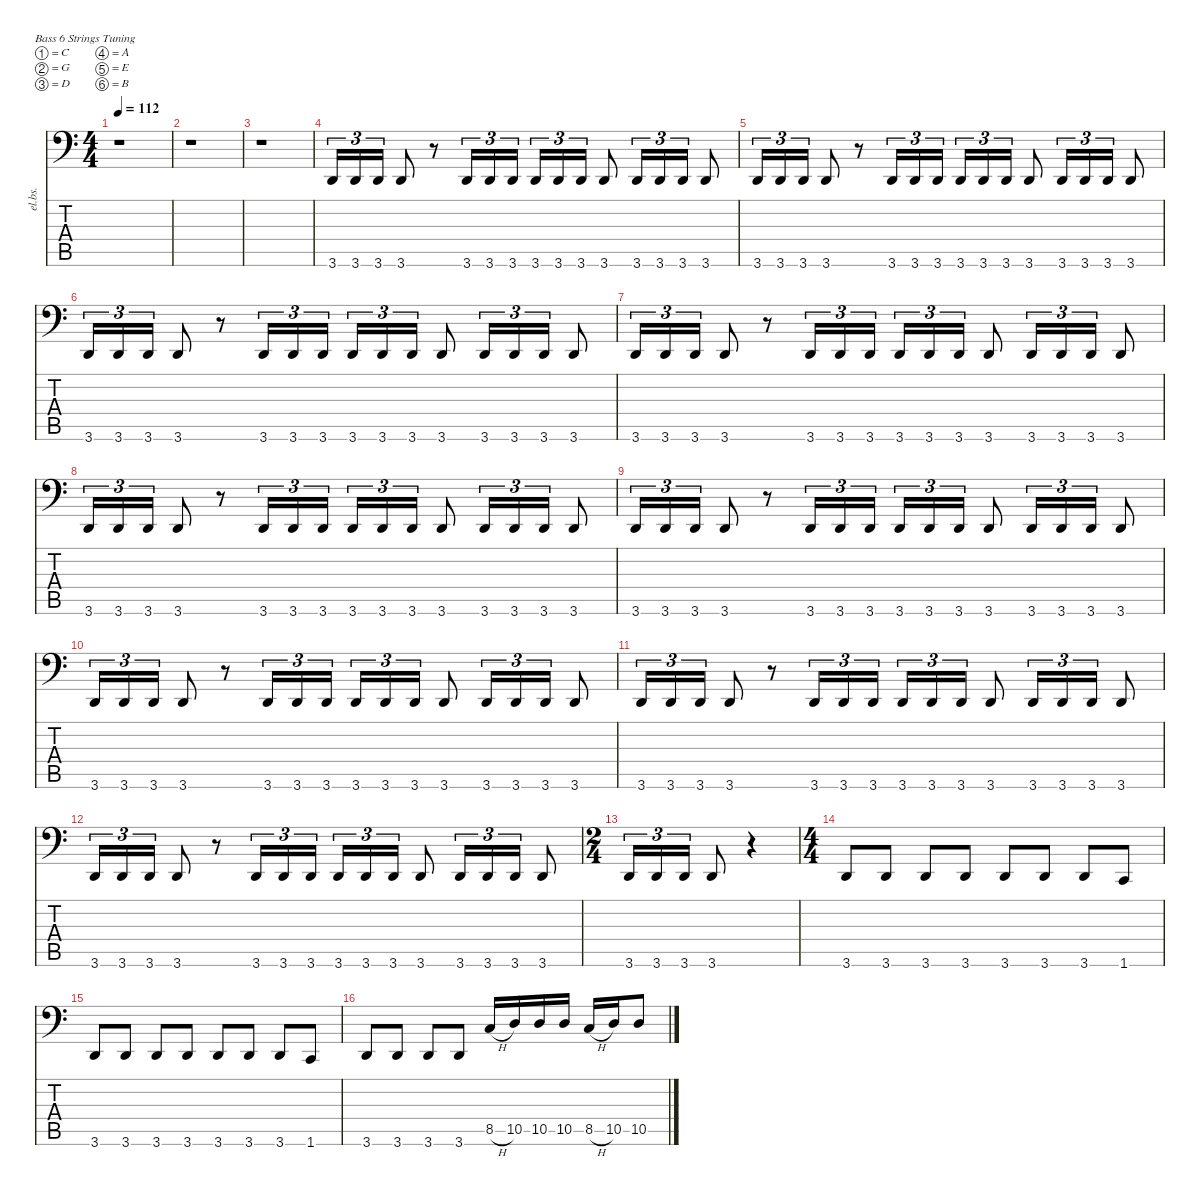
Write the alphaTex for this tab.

\defaultSystemsLayout 4
\hideDynamics
\bracketExtendMode nobrackets
\otherSystemsTrackNameOrientation horizontal
\track ("John Myung" "el.bs.") {instrument electricbassfinger}
\staff {score tabs}
\tuning (C3 G2 D2 A1 E1 B0)
\ts (4 4)
\beaming (8 2 2 2 2)
\tempo 112
\clef f4
\ks c
r.1{dy f instrument electricbassfinger beam Down} |
r.1{beam Down} |
r.1{beam Down} |
3.6.16{tu (3 2) beam Up} 3.6.16{tu (3 2) beam Up} 3.6.16{tu (3 2) beam Up} 3.6.8{beam Up} r.8{beam Up} 3.6.16{tu (3 2) beam Up} 3.6.16{tu (3 2) beam Up} 3.6.16{tu (3 2) beam Up} 3.6.16{tu (3 2) beam Up} 3.6.16{tu (3 2) beam Up} 3.6.16{tu (3 2) beam Up} 3.6.8{beam Up} 3.6.16{tu (3 2) beam Up} 3.6.16{tu (3 2) beam Up} 3.6.16{tu (3 2) beam Up} 3.6.8{beam Up} |
3.6.16{tu (3 2) beam Up} 3.6.16{tu (3 2) beam Up} 3.6.16{tu (3 2) beam Up} 3.6.8{beam Up} r.8{beam Up} 3.6.16{tu (3 2) beam Up} 3.6.16{tu (3 2) beam Up} 3.6.16{tu (3 2) beam Up} 3.6.16{tu (3 2) beam Up} 3.6.16{tu (3 2) beam Up} 3.6.16{tu (3 2) beam Up} 3.6.8{beam Up} 3.6.16{tu (3 2) beam Up} 3.6.16{tu (3 2) beam Up} 3.6.16{tu (3 2) beam Up} 3.6.8{beam Up} |
3.6.16{tu (3 2) beam Up} 3.6.16{tu (3 2) beam Up} 3.6.16{tu (3 2) beam Up} 3.6.8{beam Up} r.8{beam Up} 3.6.16{tu (3 2) beam Up} 3.6.16{tu (3 2) beam Up} 3.6.16{tu (3 2) beam Up} 3.6.16{tu (3 2) beam Up} 3.6.16{tu (3 2) beam Up} 3.6.16{tu (3 2) beam Up} 3.6.8{beam Up} 3.6.16{tu (3 2) beam Up} 3.6.16{tu (3 2) beam Up} 3.6.16{tu (3 2) beam Up} 3.6.8{beam Up} |
3.6.16{tu (3 2) beam Up} 3.6.16{tu (3 2) beam Up} 3.6.16{tu (3 2) beam Up} 3.6.8{beam Up} r.8{beam Up} 3.6.16{tu (3 2) beam Up} 3.6.16{tu (3 2) beam Up} 3.6.16{tu (3 2) beam Up} 3.6.16{tu (3 2) beam Up} 3.6.16{tu (3 2) beam Up} 3.6.16{tu (3 2) beam Up} 3.6.8{beam Up} 3.6.16{tu (3 2) beam Up} 3.6.16{tu (3 2) beam Up} 3.6.16{tu (3 2) beam Up} 3.6.8{beam Up} |
3.6.16{tu (3 2) beam Up} 3.6.16{tu (3 2) beam Up} 3.6.16{tu (3 2) beam Up} 3.6.8{beam Up} r.8{beam Up} 3.6.16{tu (3 2) beam Up} 3.6.16{tu (3 2) beam Up} 3.6.16{tu (3 2) beam Up} 3.6.16{tu (3 2) beam Up} 3.6.16{tu (3 2) beam Up} 3.6.16{tu (3 2) beam Up} 3.6.8{beam Up} 3.6.16{tu (3 2) beam Up} 3.6.16{tu (3 2) beam Up} 3.6.16{tu (3 2) beam Up} 3.6.8{beam Up} |
3.6.16{tu (3 2) beam Up} 3.6.16{tu (3 2) beam Up} 3.6.16{tu (3 2) beam Up} 3.6.8{beam Up} r.8{beam Up} 3.6.16{tu (3 2) beam Up} 3.6.16{tu (3 2) beam Up} 3.6.16{tu (3 2) beam Up} 3.6.16{tu (3 2) beam Up} 3.6.16{tu (3 2) beam Up} 3.6.16{tu (3 2) beam Up} 3.6.8{beam Up} 3.6.16{tu (3 2) beam Up} 3.6.16{tu (3 2) beam Up} 3.6.16{tu (3 2) beam Up} 3.6.8{beam Up} |
3.6.16{tu (3 2) beam Up} 3.6.16{tu (3 2) beam Up} 3.6.16{tu (3 2) beam Up} 3.6.8{beam Up} r.8{beam Up} 3.6.16{tu (3 2) beam Up} 3.6.16{tu (3 2) beam Up} 3.6.16{tu (3 2) beam Up} 3.6.16{tu (3 2) beam Up} 3.6.16{tu (3 2) beam Up} 3.6.16{tu (3 2) beam Up} 3.6.8{beam Up} 3.6.16{tu (3 2) beam Up} 3.6.16{tu (3 2) beam Up} 3.6.16{tu (3 2) beam Up} 3.6.8{beam Up} |
3.6.16{tu (3 2) beam Up} 3.6.16{tu (3 2) beam Up} 3.6.16{tu (3 2) beam Up} 3.6.8{beam Up} r.8{beam Up} 3.6.16{tu (3 2) beam Up} 3.6.16{tu (3 2) beam Up} 3.6.16{tu (3 2) beam Up} 3.6.16{tu (3 2) beam Up} 3.6.16{tu (3 2) beam Up} 3.6.16{tu (3 2) beam Up} 3.6.8{beam Up} 3.6.16{tu (3 2) beam Up} 3.6.16{tu (3 2) beam Up} 3.6.16{tu (3 2) beam Up} 3.6.8{beam Up} |
3.6.16{tu (3 2) beam Up} 3.6.16{tu (3 2) beam Up} 3.6.16{tu (3 2) beam Up} 3.6.8{beam Up} r.8{beam Up} 3.6.16{tu (3 2) beam Up} 3.6.16{tu (3 2) beam Up} 3.6.16{tu (3 2) beam Up} 3.6.16{tu (3 2) beam Up} 3.6.16{tu (3 2) beam Up} 3.6.16{tu (3 2) beam Up} 3.6.8{beam Up} 3.6.16{tu (3 2) beam Up} 3.6.16{tu (3 2) beam Up} 3.6.16{tu (3 2) beam Up} 3.6.8{beam Up} |
\ts (2 4)
\beaming (8 2 2)
3.6.16{tu (3 2) beam Up} 3.6.16{tu (3 2) beam Up} 3.6.16{tu (3 2) beam Up} 3.6.8{beam Up} r.4{beam Up} |
\ts (4 4)
\beaming (8 2 2 2 2)
3.6.8{beam Up} 3.6.8{beam Up} 3.6.8{beam Up} 3.6.8{beam Up} 3.6.8{beam Up} 3.6.8{beam Up} 3.6.8{beam Up} 1.6.8{beam Up} |
3.6.8{beam Up} 3.6.8{beam Up} 3.6.8{beam Up} 3.6.8{beam Up} 3.6.8{beam Up} 3.6.8{beam Up} 3.6.8{beam Up} 1.6.8{beam Up} |
3.6.8{beam Up} 3.6.8{beam Up} 3.6.8{beam Up} 3.6.8{beam Up} 8.5{h}.16{beam Up} 10.5.16{beam Up} 10.5.16{beam Up} 10.5.16{beam Up} 8.5{h}.16{beam Up} 10.5.16{beam Up} 10.5.8{beam Up}
